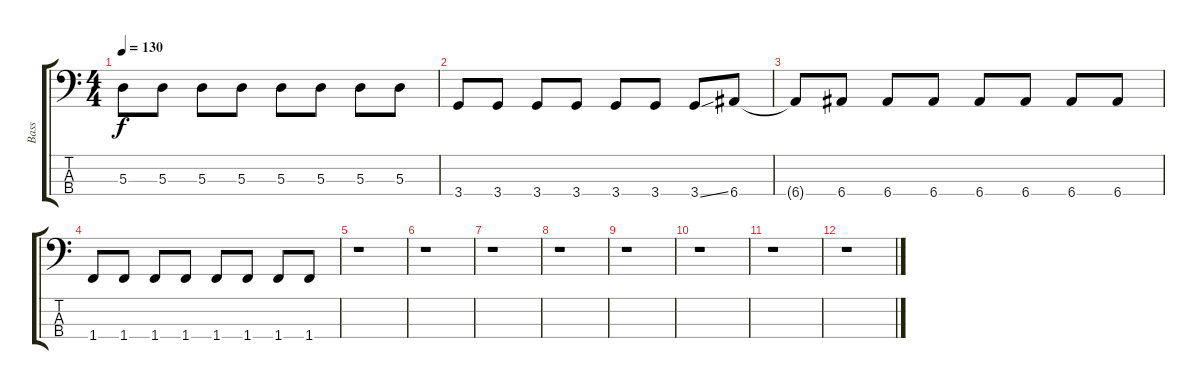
\track ("Bass" "Bass") {instrument electricbassfinger}
\staff {score tabs}
\tuning (G2 D2 A1 E1) {hide}
\ts (4 4)
\tempo 130
\clef f4
\ks c
5.3{t}.8{dy f} 5.3.8 5.3.8 5.3.8 5.3.8 5.3.8 5.3.8 5.3.8 |
3.4.8 3.4.8 3.4.8 3.4.8 3.4.8 3.4.8 3.4{ss}.8 6.4.8 |
6.4{t}.8 6.4.8 6.4.8 6.4.8 6.4.8 6.4.8 6.4.8 6.4.8 |
1.4.8 1.4.8 1.4.8 1.4.8 1.4.8 1.4.8 1.4.8 1.4.8 |
r.1 |
r.1 |
r.1 |
r.1 |
r.1 |
r.1 |
r.1 |
r.1
